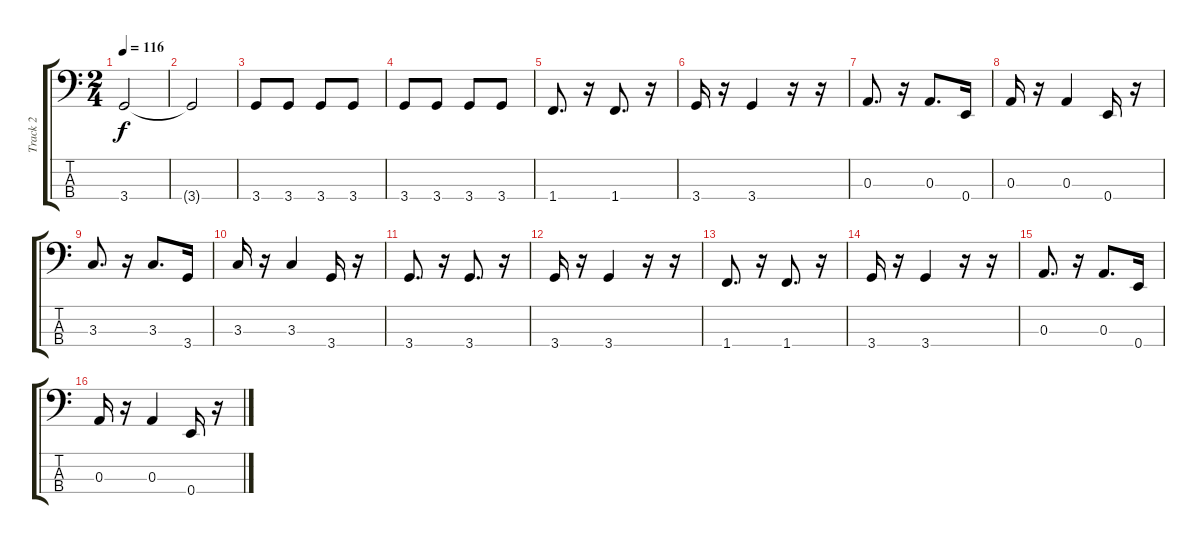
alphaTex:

\track ("Track 2" "Track 2") {instrument electricbassfinger}
\staff {score tabs}
\tuning (G2 D2 A1 E1) {hide}
\ts (2 4)
\tempo 116
\clef f4
\ks c
3.4.2{dy f} |
3.4{t}.2 |
3.4.8 3.4.8 3.4.8 3.4.8 |
3.4.8 3.4.8 3.4.8 3.4.8 |
1.4.8{d} r.16 1.4.8{d} r.16 |
3.4.16 r.16 3.4.4 r.16 r.16 |
0.3.8{d} r.16 0.3.8{d} 0.4.16 |
0.3.16 r.16 0.3.4 0.4.16 r.16 |
3.3.8{d} r.16 3.3.8{d} 3.4.16 |
3.3.16 r.16 3.3.4 3.4.16 r.16 |
3.4.8{d} r.16 3.4.8{d} r.16 |
3.4.16 r.16 3.4.4 r.16 r.16 |
1.4.8{d} r.16 1.4.8{d} r.16 |
3.4.16 r.16 3.4.4 r.16 r.16 |
0.3.8{d} r.16 0.3.8{d} 0.4.16 |
0.3.16 r.16 0.3.4 0.4.16 r.16
